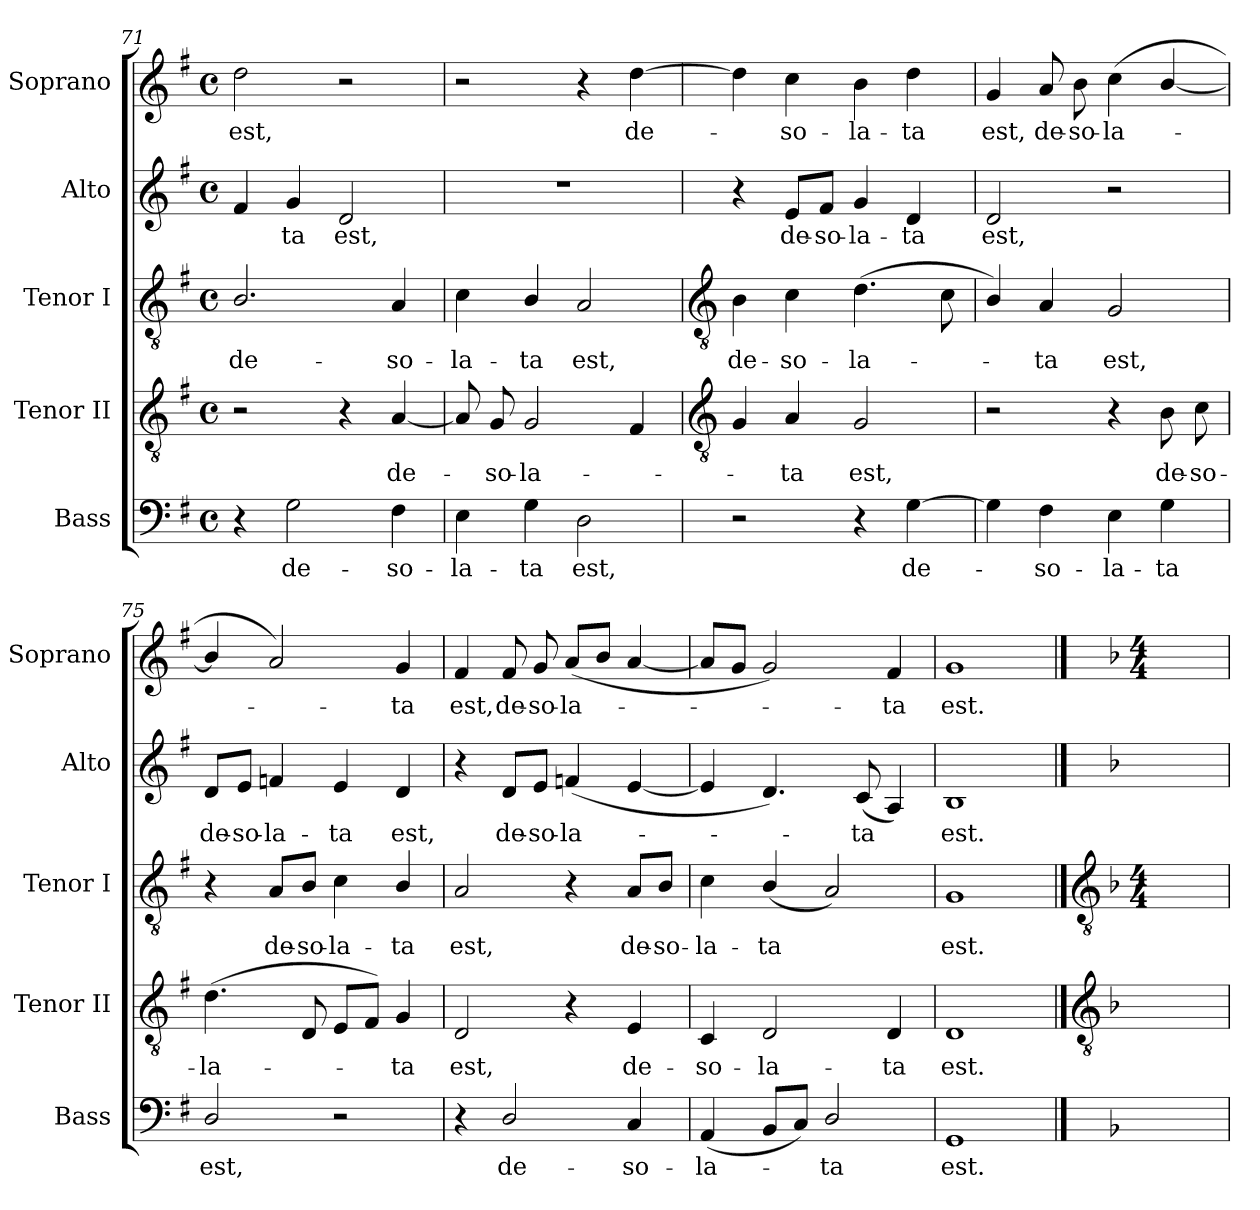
**kern	**text	**kern	**text	**kern	**text	**kern	**text	**kern	**text
*part5	*part5	*part4	*part4	*part3	*part3	*part2	*part2	*part1	*part1
*staff5	*staff5	*staff4	*staff4	*staff3	*staff3	*staff2	*staff2	*staff1	*staff1
*I"Bass	*	*I"Tenor II	*	*I"Tenor I	*	*I"Alto	*	*I"Soprano	*
*I'Bass	*	*I'Tenor II	*	*I'Tenor I	*	*I'Alto	*	*I'Soprano	*
*clefF4	*	*clefGv2	*	*clefGv2	*	*clefG2	*	*clefG2	*
*k[f#]	*	*k[f#]	*	*k[f#]	*	*k[f#]	*	*k[f#]	*
*G:	*	*G:	*	*G:	*	*G:	*	*G:	*
*M4/4	*	*M4/4	*	*M4/4	*	*M4/4	*	*M4/4	*
*met(c)	*	*met(c)	*	*met(c)	*	*met(c)	*	*met(c)	*
=71	=71	=71	=71	=71	=71	=71	=71	=71	=71
!	!	!	!	!	!LO:LY:b	!	!	!	!LO:LY:b
4r	.	2r	.	2.B/	de-	4f#	.	2dd	est,
!	!LO:LY:b	!	!	!	!	!	!LO:LY:b	!	!
2G	de-	.	.	.	.	4g	ta	.	.
!	!	!	!	!	!	!	!LO:LY:b	!	!
.	.	4r	.	.	.	2d	est,	2r	.
!	!LO:LY:b	!	!LO:LY:b	!	!LO:LY:b	!	!	!	!
4F#	-so-	[4A	de-	4A	-so-	.	.	.	.
=72	=72	=72	=72	=72	=72	=72	=72	=72	=72
!	!LO:LY:b	!	!	!	!LO:LY:b	!	!	!	!
4E	-la-	8A]	.	4c	-la-	1r	.	2r	.
!	!	!	!LO:LY:b	!	!	!	!	!	!
.	.	8G	so-	.	.	.	.	.	.
!	!LO:LY:b	!	!LO:LY:b	!	!LO:LY:b	!	!	!	!
4G	-ta	2G	-la-	4B/	-ta	.	.	.	.
!	!LO:LY:b	!	!	!	!LO:LY:b	!	!	!	!
2D	est,	.	.	2A	est,	.	.	4r	.
!	!	!	!	!	!	!	!	!	!LO:LY:b
.	.	4F#	.	.	.	.	.	[4dd	de-
!!LO:LB:g=z
=73	=73	=73	=73	=73	=73	=73	=73	=73	=73
*	*	*clefGv2	*	*clefGv2	*	*	*	*	*
!	!	!	!	!	!LO:LY:b	!	!	!	!
2r	.	4G	.	4B	de-	4r	.	4dd]	.
!	!	!	!LO:LY:b	!	!LO:LY:b	!	!LO:LY:b	!	!LO:LY:b
.	.	4A	ta	4c	-so-	8e/L	de-	4cc	so-
!	!	!	!	!	!	!	!LO:LY:b	!	!
.	.	.	.	.	.	8f#/J	-so-	.	.
!	!	!	!LO:LY:b	!	!LO:LY:b	!	!LO:LY:b	!	!LO:LY:b
4r	.	2G	est,	(>4.d	-la-	4g	-la-	4b	-la-
!	!LO:LY:b	!	!	!	!	!	!LO:LY:b	!	!LO:LY:b
[4G	de-	.	.	.	.	4d	-ta	4dd	-ta
.	.	.	.	8c	.	.	.	.	.
=74	=74	=74	=74	=74	=74	=74	=74	=74	=74
!	!	!	!	!	!	!	!LO:LY:b	!	!LO:LY:b
4G]	.	2r	.	4B/)	.	2d	est,	4g	est,
!	!LO:LY:b	!	!	!	!LO:LY:b	!	!	!	!LO:LY:b
4F#	so-	.	.	4A	ta	.	.	8a	de-
!	!	!	!	!	!	!	!	!	!LO:LY:b
.	.	.	.	.	.	.	.	8b	-so-
!	!LO:LY:b	!	!	!	!LO:LY:b	!	!	!	!LO:LY:b
4E	-la-	4r	.	2G	est,	2r	.	(<4cc	-la-
!	!LO:LY:b	!	!LO:LY:b	!	!	!	!	!	!
4G	-ta	8B	de-	.	.	.	.	[4b/	.
!	!	!	!LO:LY:b	!	!	!	!	!	!
.	.	8c	-so-	.	.	.	.	.	.
=75	=75	=75	=75	=75	=75	=75	=75	=75	=75
!	!LO:LY:b	!	!LO:LY:b	!	!	!	!LO:LY:b	!	!
2D/	est,	(<4.d	-la-	4r	.	8d/L	de-	4b/]	.
!	!	!	!	!	!	!	!LO:LY:b	!	!
.	.	.	.	.	.	8e/J	-so-	.	.
!	!	!	!	!	!LO:LY:b	!	!LO:LY:b	!	!
.	.	.	.	8A/L	de-	4fn	-la-	2a)	.
!	!	!	!	!	!LO:LY:b	!	!	!	!
.	.	8D	.	8B/J	-so-	.	.	.	.
!	!	!	!	!	!LO:LY:b	!	!LO:LY:b	!	!
2r	.	8EL	.	4c	-la-	4e	-ta	.	.
.	.	8F#J)	.	.	.	.	.	.	.
!	!	!	!LO:LY:b	!	!LO:LY:b	!	!LO:LY:b	!	!LO:LY:b
.	.	4G	ta	4B/	-ta	4d	est,	4g	ta
=76	=76	=76	=76	=76	=76	=76	=76	=76	=76
!	!	!	!LO:LY:b	!	!LO:LY:b	!	!	!	!LO:LY:b
4r	.	2D	est,	2A	est,	4r	.	4f#	est,
!	!LO:LY:b	!	!	!	!	!	!LO:LY:b	!	!LO:LY:b
2D/	de-	.	.	.	.	8d/L	de-	8f#	de-
!	!	!	!	!	!	!	!LO:LY:b	!	!LO:LY:b
.	.	.	.	.	.	8e/J	-so-	8g	-so-
!	!	!	!	!	!	!	!LO:LY:b	!	!LO:LY:b
.	.	4r	.	4r	.	(<4fn	-la-	(<8aL	-la-
.	.	.	.	.	.	.	.	8bJ	.
!	!LO:LY:b	!	!LO:LY:b	!	!LO:LY:b	!	!	!	!
4C	-so-	4E	de-	8A/L	de-	[4e	.	[4a	.
!	!	!	!	!	!LO:LY:b	!	!	!	!
.	.	.	.	8B/J	-so-	.	.	.	.
=77	=77	=77	=77	=77	=77	=77	=77	=77	=77
!	!LO:LY:b	!	!LO:LY:b	!	!LO:LY:b	!	!	!	!
(<4AA	-la-	4C	-so-	4c	-la-	4e]	.	8aL]	.
.	.	.	.	.	.	.	.	8gJ	.
!	!	!	!LO:LY:b	!	!LO:LY:b	!	!	!	!
8BBL	.	2D	-la-	(<4B/	-ta	4.d)	.	2g)	.
8CJ)	.	.	.	.	.	.	.	.	.
!	!LO:LY:b	!	!	!	!	!	!	!	!
2D/	ta	.	.	2A)	.	.	.	.	.
!	!	!	!	!	!	!	!LO:LY:b	!	!
.	.	.	.	.	.	(<8c	ta	.	.
!	!	!	!LO:LY:b	!	!	!	!	!	!LO:LY:b
.	.	4D	-ta	.	.	4A)	.	4f#	ta
=78	=78	=78	=78	=78	=78	=78	=78	=78	=78
!	!LO:LY:b	!	!LO:LY:b	!	!LO:LY:b	!	!LO:LY:b	!	!LO:LY:b
1GG	est.	1D	est.	1G	est.	1B	est.	1g	est.
!!LO:LB:g=z
==79	==79	==79	==79	==79	==79	==79	==79	==79	==79
*	*	*clefGv2	*	*clefGv2	*	*	*	*	*
*k[b-]	*	*k[b-]	*	*k[b-]	*	*k[b-]	*	*k[b-]	*
*F:	*	*F:	*	*F:	*	*F:	*	*F:	*
*	*	*	*	*M4/4	*	*	*	*M4/4	*
4ryy	.	4ryy	.	4ryy	.	4ryy	.	4ryy	.
=	=	=	=	=	=	=	=	=	=
*-	*-	*-	*-	*-	*-	*-	*-	*-	*-
